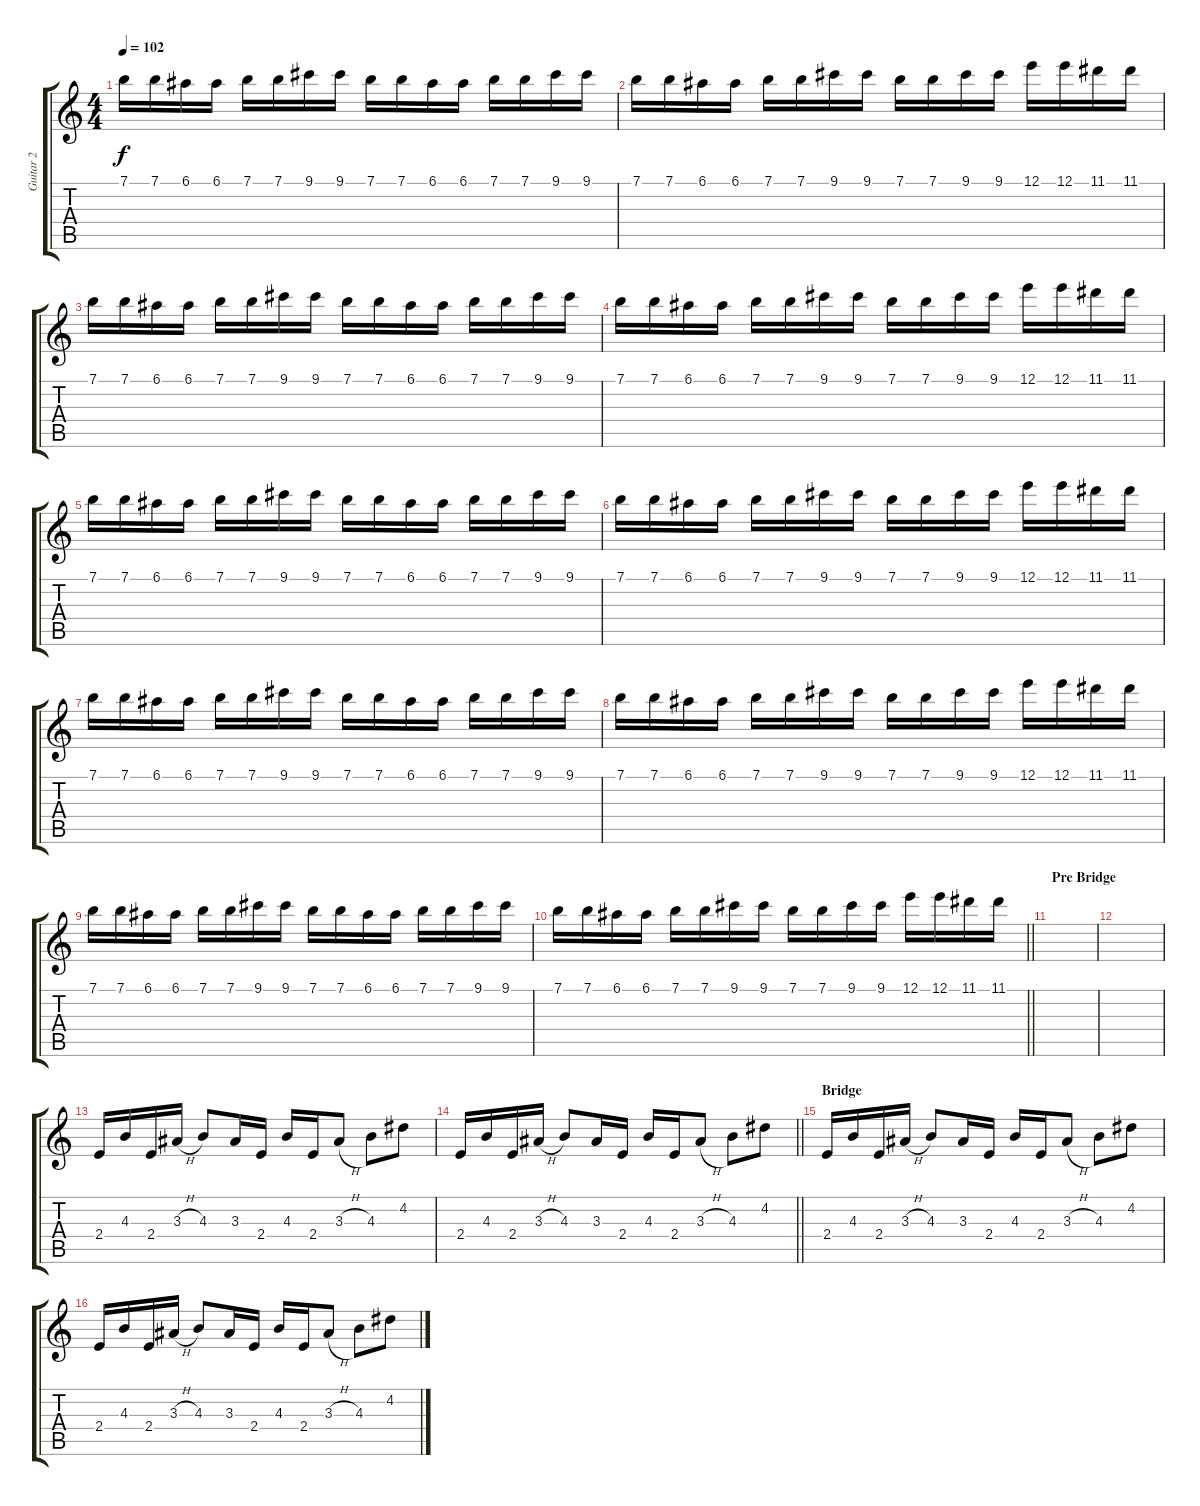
\track ("Guitar 2" "Guitar 2") {instrument distortionguitar}
\staff {score tabs}
\tuning (E4 B3 G3 D3 A2 E2) {hide}
\ts (4 4)
\tempo 102
\clef g2
\ks c
7.1.16{dy f} 7.1.16 6.1.16 6.1.16 7.1.16 7.1.16 9.1.16 9.1.16 7.1.16 7.1.16 6.1.16 6.1.16 7.1.16 7.1.16 9.1.16 9.1.16 |
7.1.16 7.1.16 6.1.16 6.1.16 7.1.16 7.1.16 9.1.16 9.1.16 7.1.16 7.1.16 9.1.16 9.1.16 12.1.16 12.1.16 11.1.16 11.1.16 |
7.1.16 7.1.16 6.1.16 6.1.16 7.1.16 7.1.16 9.1.16 9.1.16 7.1.16 7.1.16 6.1.16 6.1.16 7.1.16 7.1.16 9.1.16 9.1.16 |
7.1.16 7.1.16 6.1.16 6.1.16 7.1.16 7.1.16 9.1.16 9.1.16 7.1.16 7.1.16 9.1.16 9.1.16 12.1.16 12.1.16 11.1.16 11.1.16 |
7.1.16 7.1.16 6.1.16 6.1.16 7.1.16 7.1.16 9.1.16 9.1.16 7.1.16 7.1.16 6.1.16 6.1.16 7.1.16 7.1.16 9.1.16 9.1.16 |
7.1.16 7.1.16 6.1.16 6.1.16 7.1.16 7.1.16 9.1.16 9.1.16 7.1.16 7.1.16 9.1.16 9.1.16 12.1.16 12.1.16 11.1.16 11.1.16 |
7.1.16 7.1.16 6.1.16 6.1.16 7.1.16 7.1.16 9.1.16 9.1.16 7.1.16 7.1.16 6.1.16 6.1.16 7.1.16 7.1.16 9.1.16 9.1.16 |
7.1.16 7.1.16 6.1.16 6.1.16 7.1.16 7.1.16 9.1.16 9.1.16 7.1.16 7.1.16 9.1.16 9.1.16 12.1.16 12.1.16 11.1.16 11.1.16 |
7.1.16 7.1.16 6.1.16 6.1.16 7.1.16 7.1.16 9.1.16 9.1.16 7.1.16 7.1.16 6.1.16 6.1.16 7.1.16 7.1.16 9.1.16 9.1.16 |
\barLineRight lightlight
7.1.16 7.1.16 6.1.16 6.1.16 7.1.16 7.1.16 9.1.16 9.1.16 7.1.16 7.1.16 9.1.16 9.1.16 12.1.16 12.1.16 11.1.16 11.1.16 |
\section ("" "Pre Bridge")
|
|
2.4.16 4.3.16 2.4.16 3.3{h}.16 4.3.8 3.3.16 2.4.16 4.3.16 2.4.16 3.3{h}.8 4.3.8 4.2.8 |
\barLineRight lightlight
2.4.16 4.3.16 2.4.16 3.3{h}.16 4.3.8 3.3.16 2.4.16 4.3.16 2.4.16 3.3{h}.8 4.3.8 4.2.8 |
\section ("" "Bridge")
2.4.16 4.3.16 2.4.16 3.3{h}.16 4.3.8 3.3.16 2.4.16 4.3.16 2.4.16 3.3{h}.8 4.3.8 4.2.8 |
2.4.16 4.3.16 2.4.16 3.3{h}.16 4.3.8 3.3.16 2.4.16 4.3.16 2.4.16 3.3{h}.8 4.3.8 4.2.8
